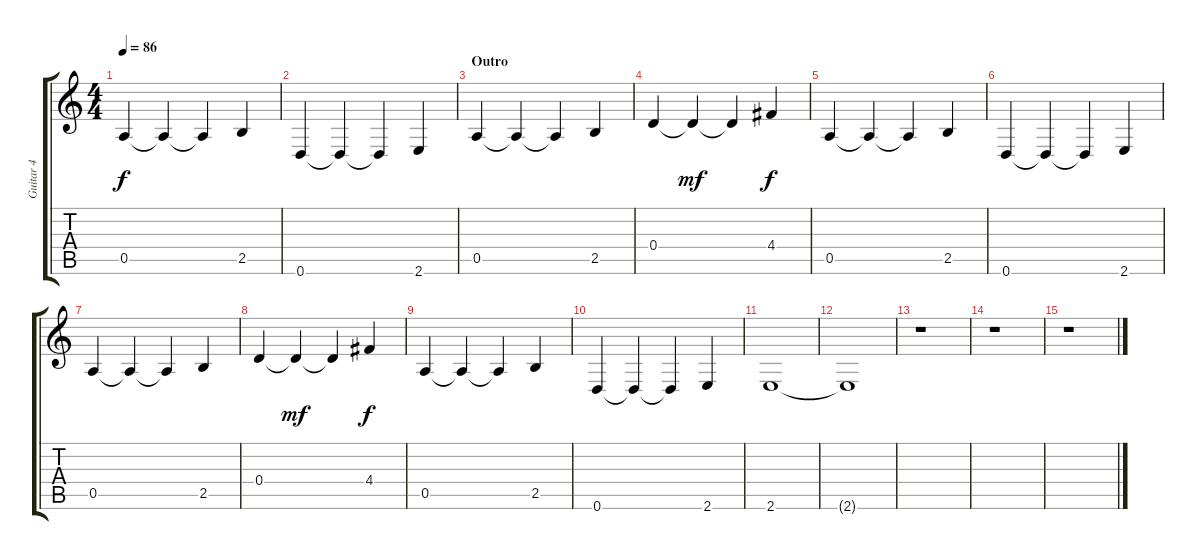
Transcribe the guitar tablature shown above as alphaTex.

\track ("Guitar 4" "Guitar 4") {instrument electricguitarclean}
\staff {score tabs}
\tuning (E4 B3 G3 D3 A2 D2) {hide}
\ts (4 4)
\tempo 86
\clef g2
\ks c
0.5.4{dy f} 0.5{t}.4 0.5{t}.4 2.5.4 |
0.6.4 0.6{t}.4 0.6{t}.4 2.6.4 |
\section ("" "Outro")
0.5.4 0.5{t}.4 0.5{t}.4 2.5.4 |
0.4.4 0.4{t}.4{dy mf} 0.4{t}.4 4.4.4{dy f} |
0.5.4 0.5{t}.4 0.5{t}.4 2.5.4 |
0.6.4 0.6{t}.4 0.6{t}.4 2.6.4 |
0.5.4 0.5{t}.4 0.5{t}.4 2.5.4 |
0.4.4 0.4{t}.4{dy mf} 0.4{t}.4 4.4.4{dy f} |
0.5.4 0.5{t}.4 0.5{t}.4 2.5.4 |
0.6.4 0.6{t}.4 0.6{t}.4 2.6.4 |
2.6.1 |
2.6{t}.1 |
r.1 |
r.1 |
r.1
